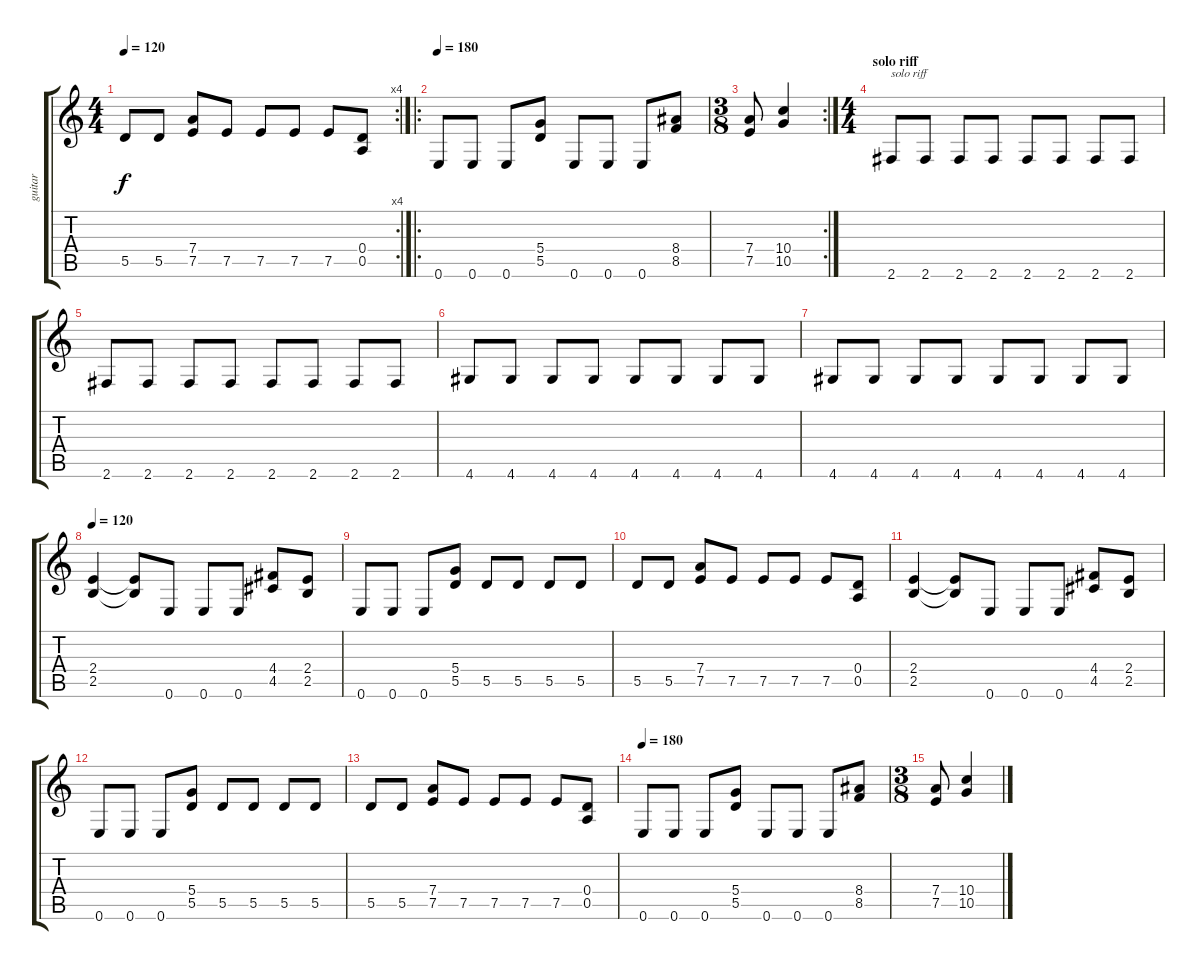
\track ("guitar" "guitar") {instrument distortionguitar}
\staff {score tabs}
\tuning (E4 B3 G3 D3 A2 E2) {hide}
\rc 4
\ts (4 4)
\tempo 120
\clef g2
\ks c
5.5.8{dy f} 5.5.8 (7.4 7.5).8 7.5.8 7.5.8 7.5.8 7.5.8 (0.4 0.5).8 |
\ro
\tempo 180
0.6.8 0.6.8 0.6.8 (5.4 5.5).8 0.6.8 0.6.8 0.6.8 (8.4 8.5).8 |
\rc 2
\ts (3 8)
(7.4 7.5).8 (10.4 10.5).4 |
\ts (4 4)
\section ("" "solo riff")
2.6.8{txt "solo riff"} 2.6.8 2.6.8 2.6.8 2.6.8 2.6.8 2.6.8 2.6.8 |
2.6.8 2.6.8 2.6.8 2.6.8 2.6.8 2.6.8 2.6.8 2.6.8 |
4.6.8 4.6.8 4.6.8 4.6.8 4.6.8 4.6.8 4.6.8 4.6.8 |
4.6.8 4.6.8 4.6.8 4.6.8 4.6.8 4.6.8 4.6.8 4.6.8 |
\tempo 120
(2.4 2.5).4 (2.4{t} 2.5{t}).8 0.6.8 0.6.8 0.6.8 (4.4 4.5).8 (2.4 2.5).8 |
0.6.8 0.6.8 0.6.8 (5.4 5.5).8 5.5.8 5.5.8 5.5.8 5.5.8 |
5.5.8 5.5.8 (7.4 7.5).8 7.5.8 7.5.8 7.5.8 7.5.8 (0.4 0.5).8 |
(2.4 2.5).4 (2.4{t} 2.5{t}).8 0.6.8 0.6.8 0.6.8 (4.4 4.5).8 (2.4 2.5).8 |
0.6.8 0.6.8 0.6.8 (5.4 5.5).8 5.5.8 5.5.8 5.5.8 5.5.8 |
5.5.8 5.5.8 (7.4 7.5).8 7.5.8 7.5.8 7.5.8 7.5.8 (0.4 0.5).8 |
\tempo 180
0.6.8 0.6.8 0.6.8 (5.4 5.5).8 0.6.8 0.6.8 0.6.8 (8.4 8.5).8 |
\ts (3 8)
(7.4 7.5).8 (10.4 10.5).4
